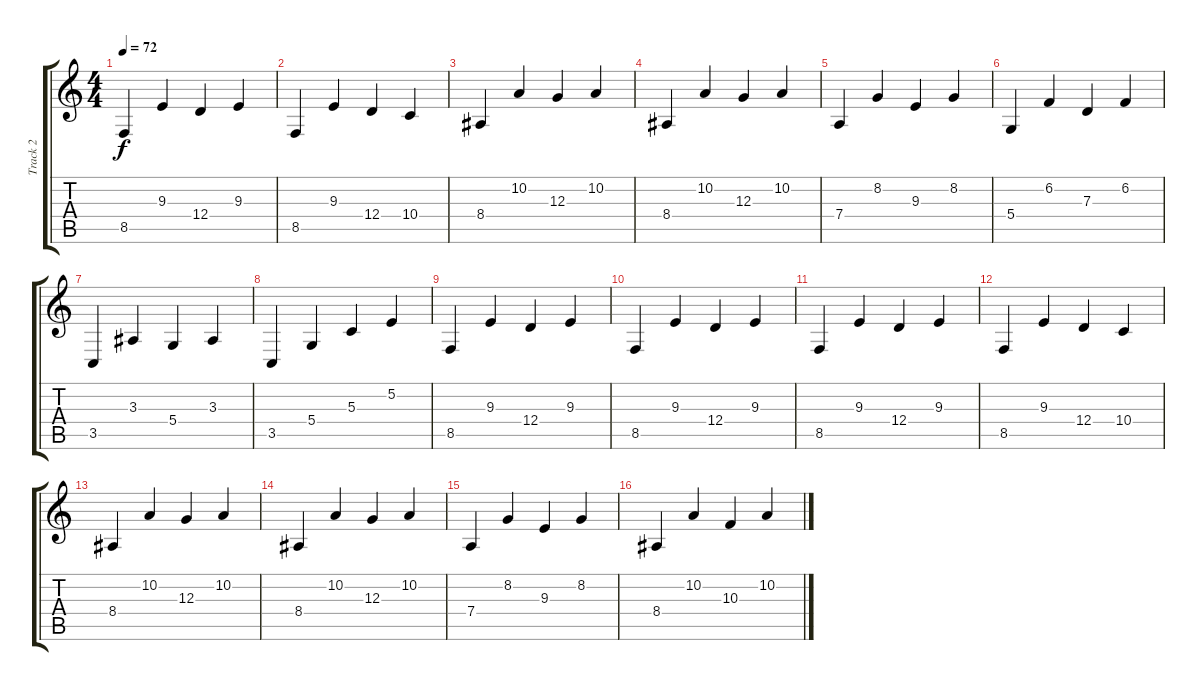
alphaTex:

\track ("Track 2" "Track 2") {instrument vibraphone}
\staff {score tabs}
\tuning (E4 B3 G3 D3 A2 E2) {hide}
\ts (4 4)
\tempo 72
\clef g2
\ks c
8.5.4{dy f} 9.3.4 12.4.4 9.3.4 |
8.5.4 9.3.4 12.4.4 10.4.4 |
8.4.4 10.2.4 12.3.4 10.2.4 |
8.4.4 10.2.4 12.3.4 10.2.4 |
7.4.4 8.2.4 9.3.4 8.2.4 |
5.4.4 6.2.4 7.3.4 6.2.4 |
3.5.4 3.3.4 5.4.4 3.3.4 |
3.5.4 5.4.4 5.3.4 5.2.4 |
8.5.4 9.3.4 12.4.4 9.3.4 |
8.5.4 9.3.4 12.4.4 9.3.4 |
8.5.4 9.3.4 12.4.4 9.3.4 |
8.5.4 9.3.4 12.4.4 10.4.4 |
8.4.4 10.2.4 12.3.4 10.2.4 |
8.4.4 10.2.4 12.3.4 10.2.4 |
7.4.4 8.2.4 9.3.4 8.2.4 |
8.4.4 10.2.4 10.3.4 10.2.4
